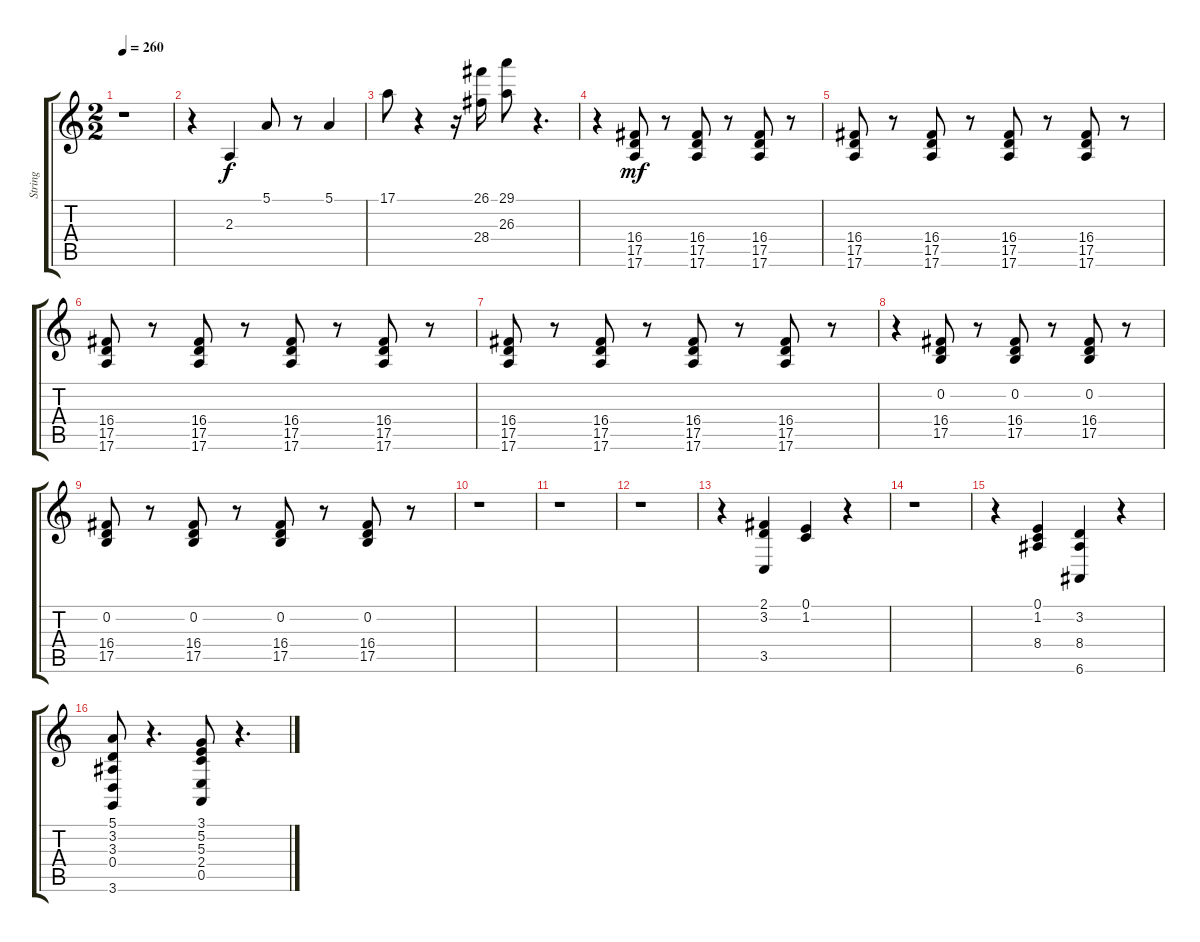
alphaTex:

\track ("String " "String ") {instrument stringensemble1}
\staff {score tabs}
\tuning (E4 B3 G3 D3 A2 E2) {hide}
\ts (2 2)
\tempo 260
\clef g2
\ks c
r.1{dy mp} |
r.4 2.3.4{dy f} 5.1.8 r.8 5.1.4 |
17.1.8 r.4 r.16 (26.1 28.4).16 (29.1 26.3).8 r.4{d} |
r.4 (16.4 17.5 17.6).8{dy mf} r.8 (16.4 17.5 17.6).8 r.8 (16.4 17.5 17.6).8 r.8 |
(16.4 17.5 17.6).8 r.8 (16.4 17.5 17.6).8 r.8 (16.4 17.5 17.6).8 r.8 (16.4 17.5 17.6).8 r.8 |
(16.4 17.5 17.6).8 r.8 (16.4 17.5 17.6).8 r.8 (16.4 17.5 17.6).8 r.8 (16.4 17.5 17.6).8 r.8 |
(16.4 17.5 17.6).8 r.8 (16.4 17.5 17.6).8 r.8 (16.4 17.5 17.6).8 r.8 (16.4 17.5 17.6).8 r.8 |
r.4 (0.2 16.4 17.5).8 r.8 (0.2 16.4 17.5).8 r.8 (0.2 16.4 17.5).8 r.8 |
(0.2 16.4 17.5).8 r.8 (0.2 16.4 17.5).8 r.8 (0.2 16.4 17.5).8 r.8 (0.2 16.4 17.5).8 r.8 |
r.1 |
r.1 |
r.1 |
r.4 (2.1 3.2 3.5).4 (0.1 1.2).4 r.4 |
r.1 |
r.4 (0.1 1.2 8.4).4 (3.2 8.4 6.6).4 r.4 |
(5.1 3.2 3.3 0.4 3.6).8 r.4{d} (3.1 5.2 5.3 2.4 0.5).8 r.4{d}
